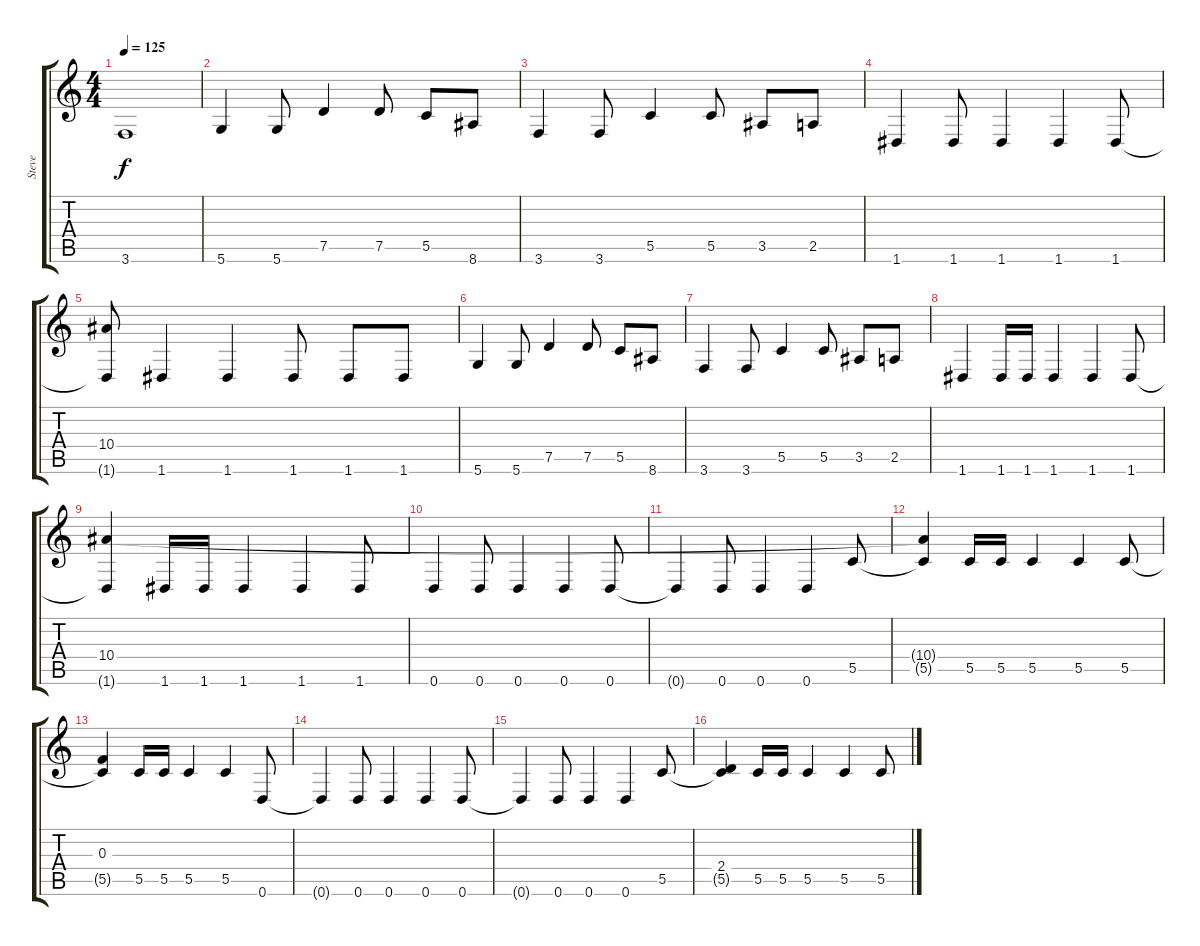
\track ("Steve" "Steve") {instrument electricbassfinger}
\staff {score tabs}
\tuning (D4 A3 F3 C3 G2 D2) {hide}
\ts (4 4)
\tempo 125
\clef g2
\ks c
3.6.1{dy f} |
5.6.4 5.6.8 7.5.4 7.5.8 5.5.8 8.6.8 |
3.6.4 3.6.8 5.5.4 5.5.8 3.5.8 2.5.8 |
1.6.4 1.6.8 1.6.4 1.6.4 1.6.8 |
(10.4 1.6{t}).8 1.6.4 1.6.4 1.6.8 1.6.8 1.6.8 |
5.6.4 5.6.8 7.5.4 7.5.8 5.5.8 8.6.8 |
3.6.4 3.6.8 5.5.4 5.5.8 3.5.8 2.5.8 |
1.6.4 1.6.16 1.6.16 1.6.4 1.6.4 1.6.8 |
(10.4 1.6{t}).4 1.6.16 1.6.16 1.6.4 1.6.4 1.6.8 |
0.6.4 0.6.8 0.6.4 0.6.4 0.6.8 |
0.6{t}.4 0.6.8 0.6.4 0.6.4 5.5.8 |
(10.4{t} 5.5{t}).4 5.5.16 5.5.16 5.5.4 5.5.4 5.5.8 |
(0.3 5.5{t}).4 5.5.16 5.5.16 5.5.4 5.5.4 0.6.8 |
0.6{t}.4 0.6.8 0.6.4 0.6.4 0.6.8 |
0.6{t}.4 0.6.8 0.6.4 0.6.4 5.5.8 |
(2.4 5.5{t}).4 5.5.16 5.5.16 5.5.4 5.5.4 5.5.8
